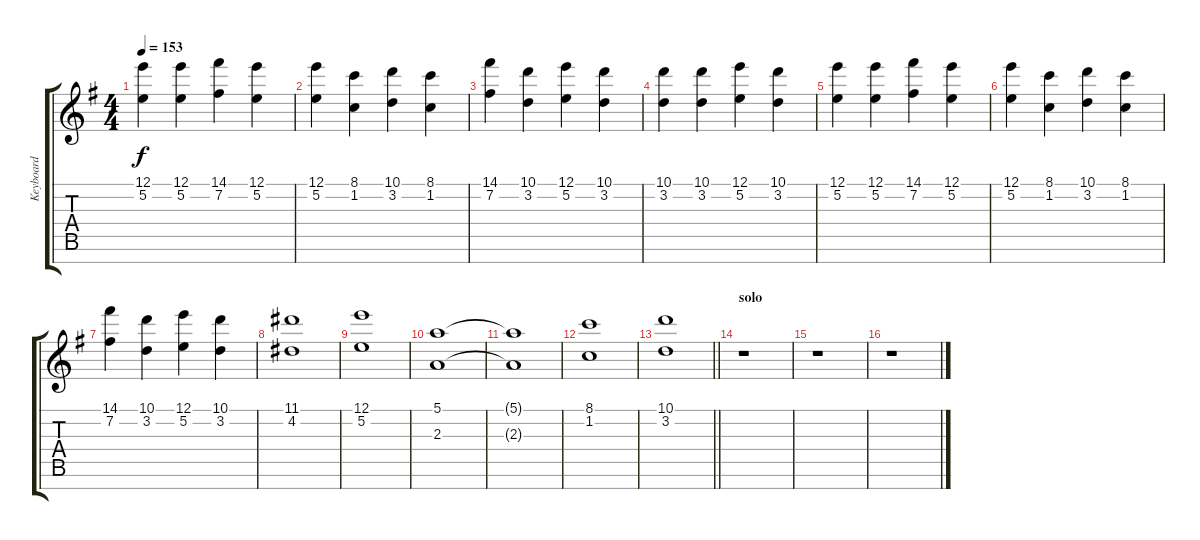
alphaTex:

\track ("Keyboard" "Keyboard") {instrument rockorgan}
\staff {score tabs}
\tuning (E5 B4 G4 D4 A3 E3 B2) {hide}
\ts (4 4)
\tempo 153
\clef g2
\ks g
(12.1 5.2).4{dy f} (12.1 5.2).4 (14.1 7.2).4 (12.1 5.2).4 |
(12.1 5.2).4 (8.1 1.2).4 (10.1 3.2).4 (8.1 1.2).4 |
(14.1 7.2).4 (10.1 3.2).4 (12.1 5.2).4 (10.1 3.2).4 |
(10.1 3.2).4 (10.1 3.2).4 (12.1 5.2).4 (10.1 3.2).4 |
(12.1 5.2).4 (12.1 5.2).4 (14.1 7.2).4 (12.1 5.2).4 |
(12.1 5.2).4 (8.1 1.2).4 (10.1 3.2).4 (8.1 1.2).4 |
(14.1 7.2).4 (10.1 3.2).4 (12.1 5.2).4 (10.1 3.2).4 |
(11.1 4.2).1 |
(12.1 5.2).1 |
(5.1 2.3).1 |
(5.1{t} 2.3{t}).1 |
(8.1 1.2).1 |
\barLineRight lightlight
(10.1 3.2).1 |
\section ("" "solo")
r.1 |
r.1 |
r.1
